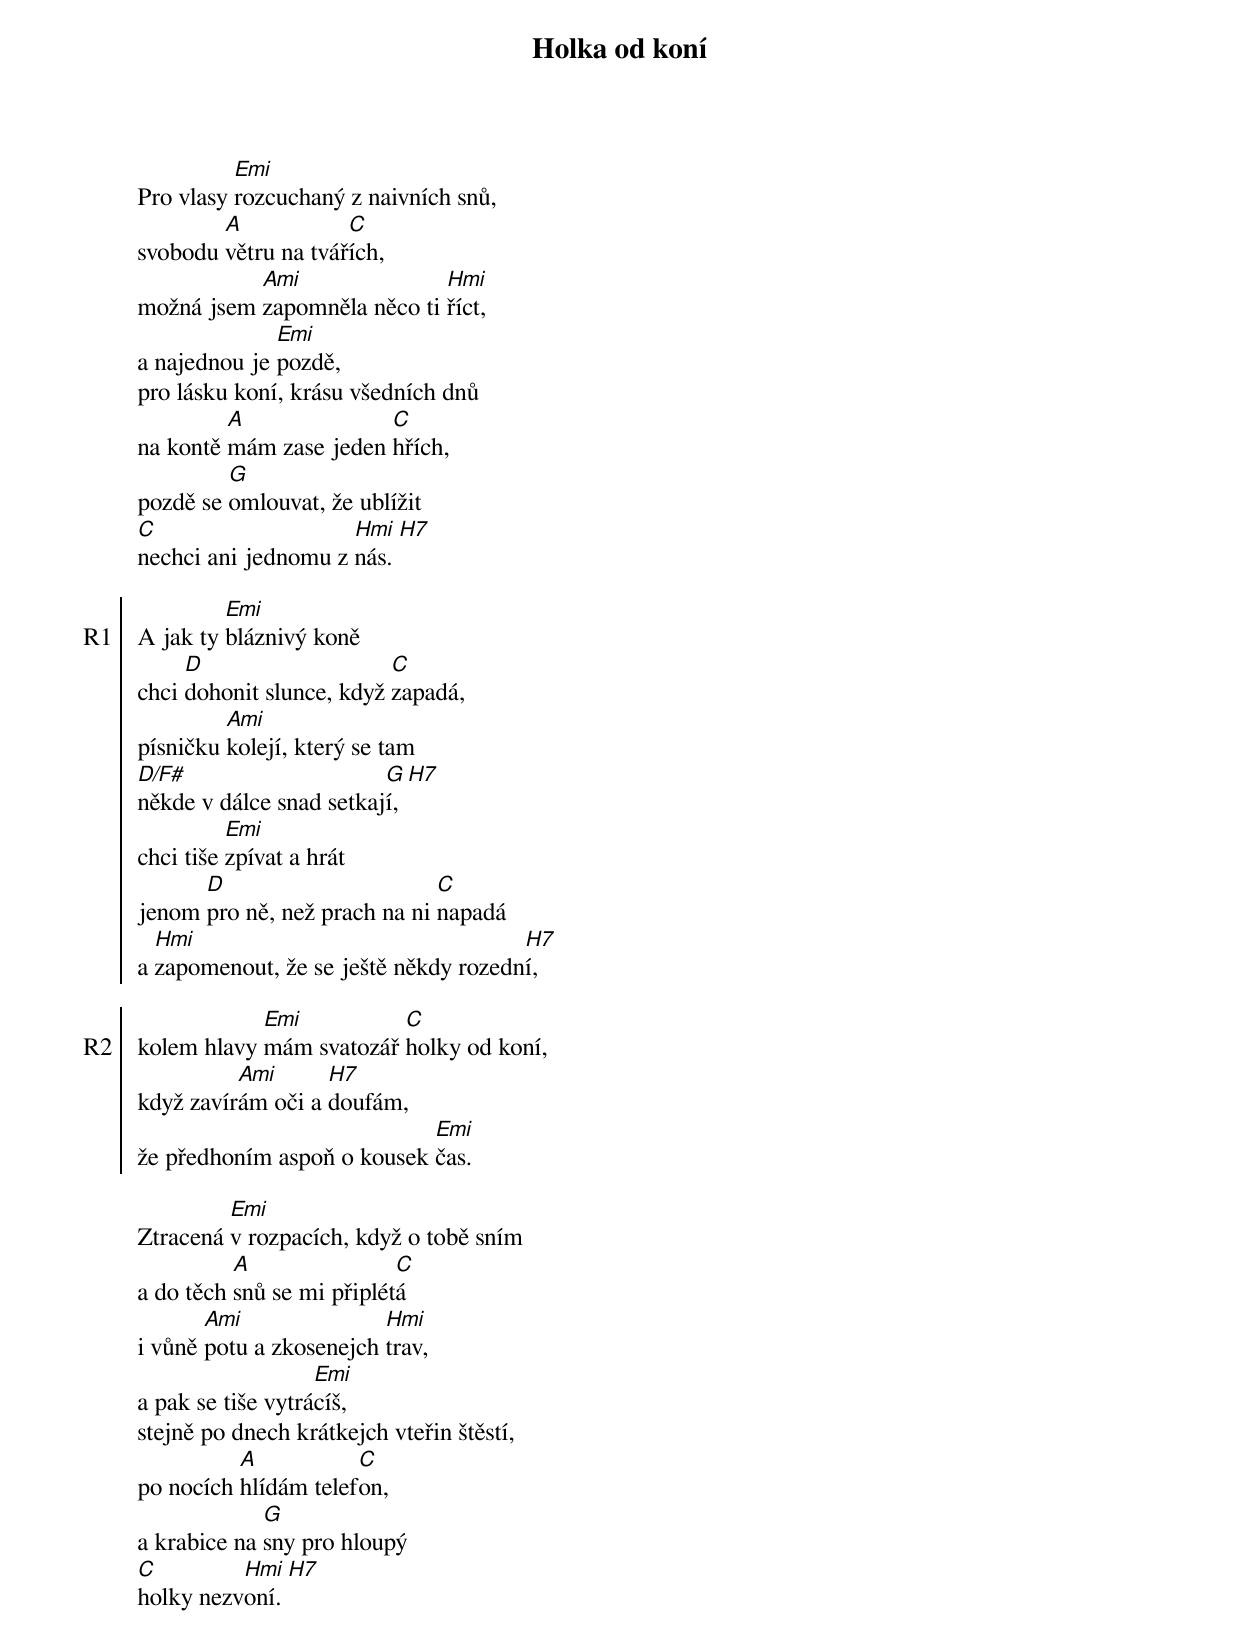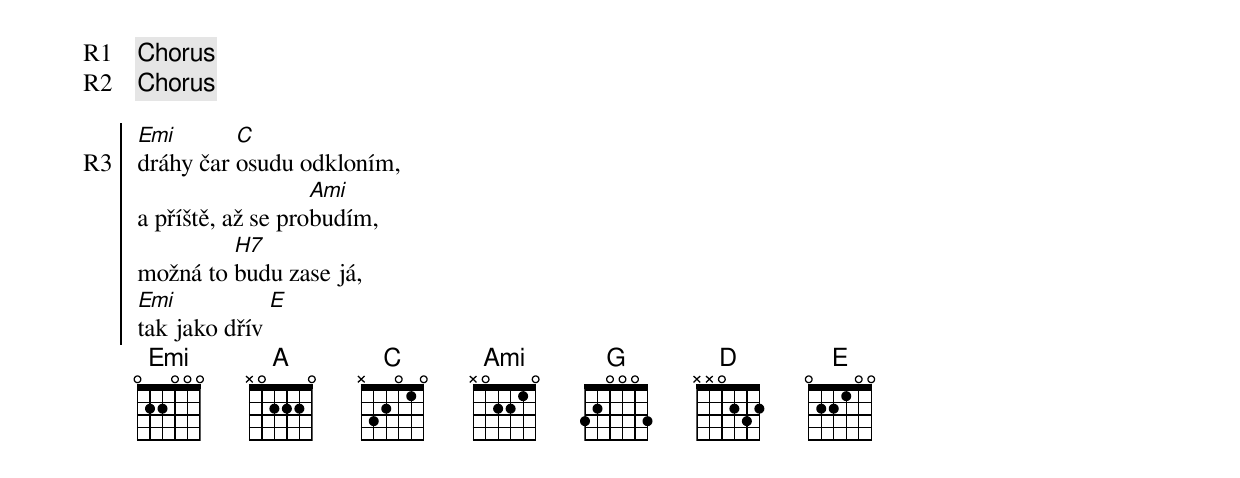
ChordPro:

{title: Holka od koní}
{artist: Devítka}
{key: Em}
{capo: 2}
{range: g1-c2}
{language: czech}
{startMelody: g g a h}
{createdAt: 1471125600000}
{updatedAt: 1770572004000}
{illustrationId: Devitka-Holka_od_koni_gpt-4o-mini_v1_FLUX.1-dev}
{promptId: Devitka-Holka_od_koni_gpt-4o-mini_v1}

{start_of_verse}
Pro vlasy [Emi]rozcuchaný z naivních snů,
svobodu [A]větru na tvář[C]ích,
možná jsem [Ami]zapomněla něco ti [Hmi]říct,
a najednou je [Emi]pozdě,
pro lásku koní, krásu všedních dnů
na kontě [A]mám zase jeden [C]hřích,
pozdě se [G]omlouvat, že ublížit
[C]nechci ani jednomu z [Hmi]nás. [H7]
{end_of_verse}

{start_of_chorus: R1}
A jak ty [Emi]bláznivý koně
chci [D]dohonit slunce, když [C]zapadá,
písničku [Ami]kolejí, který se tam
[D/F#]někde v dálce snad setkaj[G]í, [H7]
chci tiše [Emi]zpívat a hrát
jenom [D]pro ně, než prach na ni [C]napadá
a [Hmi]zapomenout, že se ještě někdy rozedn[H7]í,
{end_of_chorus}

{start_of_chorus: R2}
kolem hlavy [Emi]mám svatozář [C]holky od koní,
když zavír[Ami]ám oči a [H7]doufám,
že předhoním aspoň o kousek [Emi]čas.
{end_of_chorus}

{start_of_verse}
Ztracená [Emi]v rozpacích, když o tobě sním
a do těch [A]snů se mi připlét[C]á
i vůně [Ami]potu a zkosenejch [Hmi]trav,
a pak se tiše vytrá[Emi]cíš,
stejně po dnech krátkejch vteřin štěstí,
po nocích [A]hlídám telef[C]on,
a krabice na [G]sny pro hloupý
[C]holky nezv[Hmi]oní. [H7]
{end_of_verse}

{chorus: R1}
{chorus: R2}

{start_of_chorus: R3}
[Emi]dráhy čar [C]osudu odkloním,
a příště, až se pro[Ami]budím,
možná to [H7]budu zase já,
[Emi]tak jako dřív [E]
{end_of_chorus}
